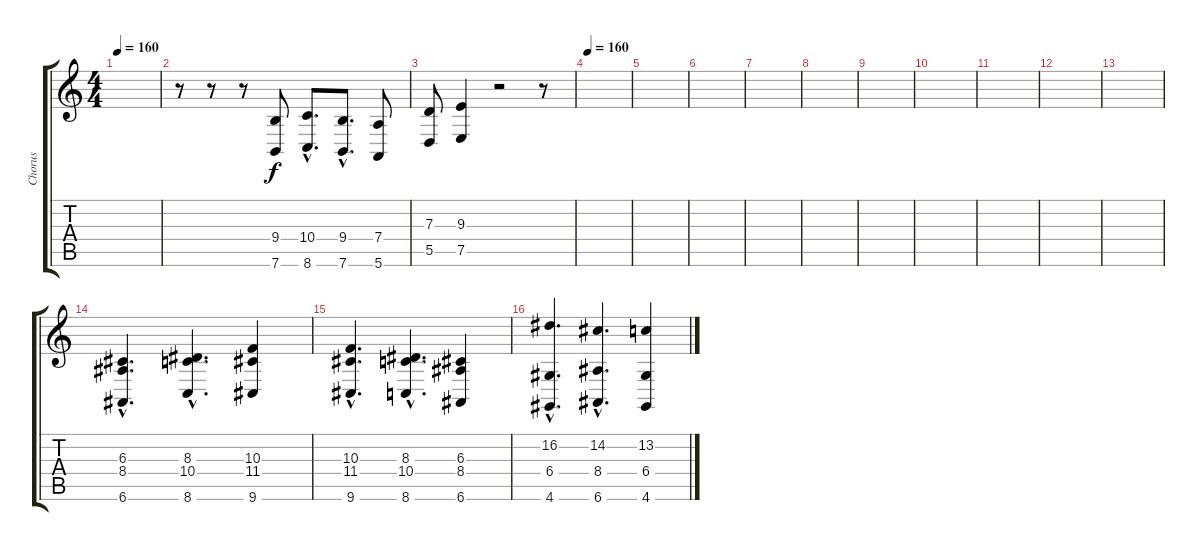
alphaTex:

\track ("Chorus" "Chorus") {instrument lead6voice}
\staff {score tabs}
\tuning (E4 B3 G3 D3 A2 E2) {hide}
\ts (4 4)
\tempo 160
\clef g2
\ks c
|
r.8 r.8 r.8 (9.4 7.6).8 (10.4{hac} 8.6{hac}).8{d} (9.4{hac} 7.6{hac}).8{d} (7.4 5.6).8 |
(7.3 5.5).8 (9.3 7.5).4 r.2 r.8 |
\tempo 160
|
|
|
|
|
|
|
|
|
|
(6.3{hac} 8.4{hac} 6.6{hac}).4{d} (8.3{hac} 10.4{hac} 8.6{hac}).4{d} (10.3 11.4 9.6).4 |
(10.3{hac} 11.4{hac} 9.6{hac}).4{d} (8.3{hac} 10.4{hac} 8.6{hac}).4{d} (6.3 8.4 6.6).4 |
(16.2{hac} 6.4{hac} 4.6{hac}).4{d} (14.2{hac} 8.4{hac} 6.6{hac}).4{d} (13.2 6.4 4.6).4
